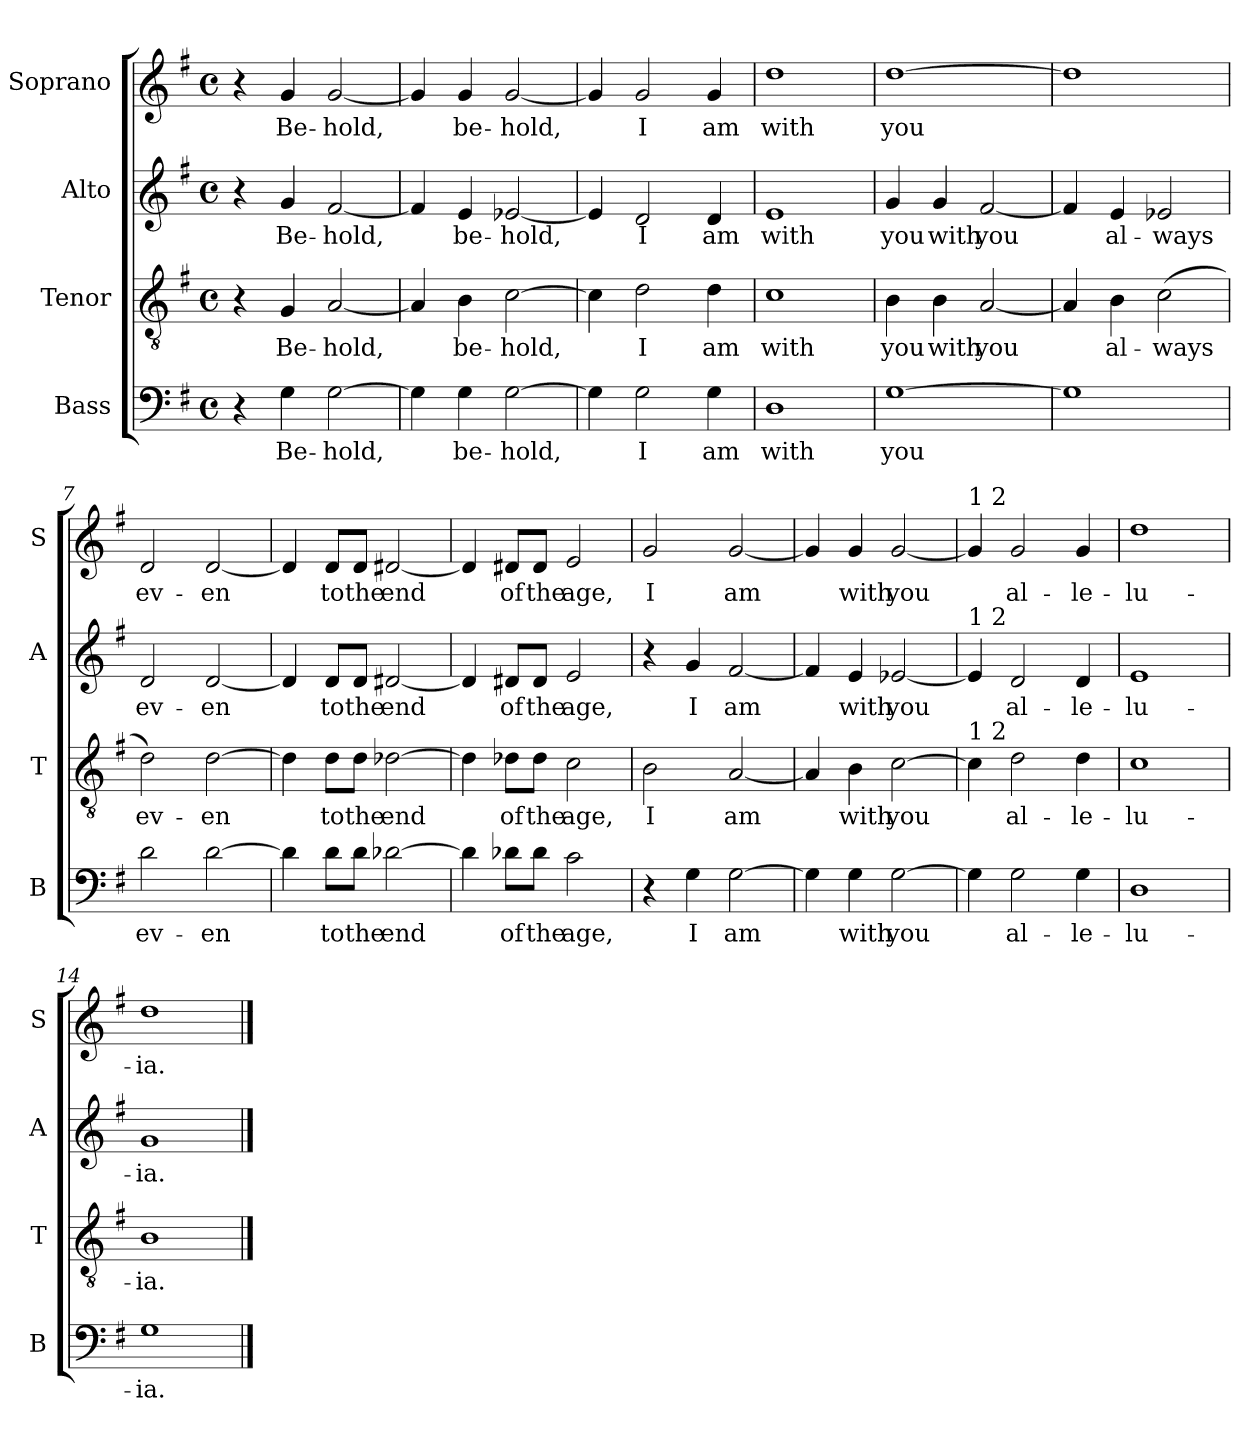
**kern	**text	**kern	**text	**kern	**text	**kern	**text
*part4	*part4	*part3	*part3	*part2	*part2	*part1	*part1
*staff4	*staff4	*staff3	*staff3	*staff2	*staff2	*staff1	*staff1
*I"Bass	*	*I"Tenor	*	*I"Alto	*	*I"Soprano	*
*I'B	*	*I'T	*	*I'A	*	*I'S	*
*clefF4	*	*clefGv2	*	*clefG2	*	*clefG2	*
*k[f#]	*	*k[f#]	*	*k[f#]	*	*k[f#]	*
*G:	*	*G:	*	*G:	*	*G:	*
*M4/4	*	*M4/4	*	*M4/4	*	*M4/4	*
*met(c)	*	*met(c)	*	*met(c)	*	*met(c)	*
=1	=1	=1	=1	=1	=1	=1	=1
4r	.	4r	.	4r	.	4r	.
!	!LO:LY:b	!	!LO:LY:b	!	!LO:LY:b	!	!LO:LY:b
4G\	Be-	4G/	Be-	4g/	Be-	4g/	Be-
!	!LO:LY:b	!	!LO:LY:b	!	!LO:LY:b	!	!LO:LY:b
[>2G\	-hold,	[<2A/	-hold,	[<2f#/	-hold,	[<2g/	-hold,
=2	=2	=2	=2	=2	=2	=2	=2
4G\]	.	4A/]	.	4f#/]	.	4g/]	.
!	!LO:LY:b	!	!LO:LY:b	!	!LO:LY:b	!	!LO:LY:b
4G\	be-	4B\	be-	4e/	be-	4g/	be-
!	!LO:LY:b	!	!LO:LY:b	!	!LO:LY:b	!	!LO:LY:b
[>2G\	-hold,	[>2c\	-hold,	[<2e-X/	-hold,	[<2g/	-hold,
=3	=3	=3	=3	=3	=3	=3	=3
4G\]	.	4c\]	.	4e-/]	.	4g/]	.
!	!LO:LY:b	!	!LO:LY:b	!	!LO:LY:b	!	!LO:LY:b
2G\	I	2d\	I	2d/	I	2g/	I
!	!LO:LY:b	!	!LO:LY:b	!	!LO:LY:b	!	!LO:LY:b
4G\	am	4d\	am	4d/	am	4g/	am
=4	=4	=4	=4	=4	=4	=4	=4
!	!LO:LY:b	!	!LO:LY:b	!	!LO:LY:b	!	!LO:LY:b
1D	with	1c	with	1e	with	1dd	with
!!LO:LB:g=z
=5	=5	=5	=5	=5	=5	=5	=5
!	!LO:LY:b	!	!LO:LY:b	!	!LO:LY:b	!	!LO:LY:b
[>1G	you	4B\	you	4g/	you	[>1dd	you
!	!	!	!LO:LY:b	!	!LO:LY:b	!	!
.	.	4B\	with	4g/	with	.	.
!	!	!	!LO:LY:b	!	!LO:LY:b	!	!
.	.	[<2A/	you	[<2f#/	you	.	.
=6	=6	=6	=6	=6	=6	=6	=6
1G]	.	4A/]	.	4f#/]	.	1dd]	.
!	!	!	!LO:LY:b	!	!LO:LY:b	!	!
.	.	4B\	al-	4e/	al-	.	.
!	!	!	!LO:LY:b	!	!LO:LY:b	!	!
.	.	(>2c\	-ways	2e-X/	-ways	.	.
=7	=7	=7	=7	=7	=7	=7	=7
!	!LO:LY:b	!	!LO:LY:b	!	!LO:LY:b	!	!LO:LY:b
2d\	ev-	2d\)	ev-	2d/	ev-	2d/	ev-
!	!LO:LY:b	!	!LO:LY:b	!	!LO:LY:b	!	!LO:LY:b
[>2d\	-en	[>2d\	-en	[<2d/	-en	[<2d/	-en
=8	=8	=8	=8	=8	=8	=8	=8
4d\]	.	4d\]	.	4d/]	.	4d/]	.
!	!LO:LY:b	!	!LO:LY:b	!	!LO:LY:b	!	!LO:LY:b
8d\L	to	8d\L	to	8d/L	to	8d/L	to
!	!LO:LY:b	!	!LO:LY:b	!	!LO:LY:b	!	!LO:LY:b
8d\J	the	8d\J	the	8d/J	the	8d/J	the
!	!LO:LY:b	!	!LO:LY:b	!	!LO:LY:b	!	!LO:LY:b
[>2d-X\	end	[>2d-X\	end	[>2d#X/	end	[>2d#X/	end
!!LO:PB:g=z
=9	=9	=9	=9	=9	=9	=9	=9
4d-\]	.	4d-\]	.	4d#/]	.	4d#/]	.
!	!LO:LY:b	!	!LO:LY:b	!	!LO:LY:b	!	!LO:LY:b
8d-X\L	of	8d-X\L	of	8d#X/L	of	8d#X/L	of
!	!LO:LY:b	!	!LO:LY:b	!	!LO:LY:b	!	!LO:LY:b
8d-\J	the	8d-\J	the	8d#/J	the	8d#/J	the
!	!LO:LY:b	!	!LO:LY:b	!	!LO:LY:b	!	!LO:LY:b
2c\	age,	2c\	age,	2e/	age,	2e/	age,
=10	=10	=10	=10	=10	=10	=10	=10
!	!	!	!LO:LY:b	!	!	!	!LO:LY:b
4r	.	2B\	I	4r	.	2g/	I
!	!LO:LY:b	!	!	!	!LO:LY:b	!	!
4G\	I	.	.	4g/	I	.	.
!	!LO:LY:b	!	!LO:LY:b	!	!LO:LY:b	!	!LO:LY:b
[>2G\	am	[<2A/	am	[<2f#/	am	[<2g/	am
=11	=11	=11	=11	=11	=11	=11	=11
4G\]	.	4A/]	.	4f#/]	.	4g/]	.
!	!LO:LY:b	!	!LO:LY:b	!	!LO:LY:b	!	!LO:LY:b
4G\	with	4B\	with	4e/	with	4g/	with
!	!LO:LY:b	!	!LO:LY:b	!	!LO:LY:b	!	!LO:LY:b
[<2G\	you	[<2c\	you	[<2e-X/	you	[<2g/	you
!!LO:LB:g=z
=12	=12	=12	=12	=12	=12	=12	=12
!	!	!	!	!	!	!LO:TX:a:t=1 2	!
!	!	!	!	!LO:TX:a:t=1 2	!	!	!
!	!	!LO:TX:a:t=1 2	!	!	!	!	!
4G\]	.	4c\]	.	4e-/]	.	4g/]	.
!	!LO:LY:b	!	!LO:LY:b	!	!LO:LY:b	!	!LO:LY:b
2G\	al-	2d\	al-	2d/	al-	2g/	al-
!	!LO:LY:b	!	!LO:LY:b	!	!LO:LY:b	!	!LO:LY:b
4G\	-le-	4d\	-le-	4d/	-le-	4g/	-le-
=13	=13	=13	=13	=13	=13	=13	=13
!	!LO:LY:b	!	!LO:LY:b	!	!LO:LY:b	!	!LO:LY:b
1D	-lu-	1c	-lu-	1e	-lu-	1dd	-lu-
=14	=14	=14	=14	=14	=14	=14	=14
!	!LO:LY:b	!	!LO:LY:b	!	!LO:LY:b	!	!LO:LY:b
1G	-ia.	1B	-ia.	1g	-ia.	1dd	-ia.
==	==	==	==	==	==	==	==
*-	*-	*-	*-	*-	*-	*-	*-
